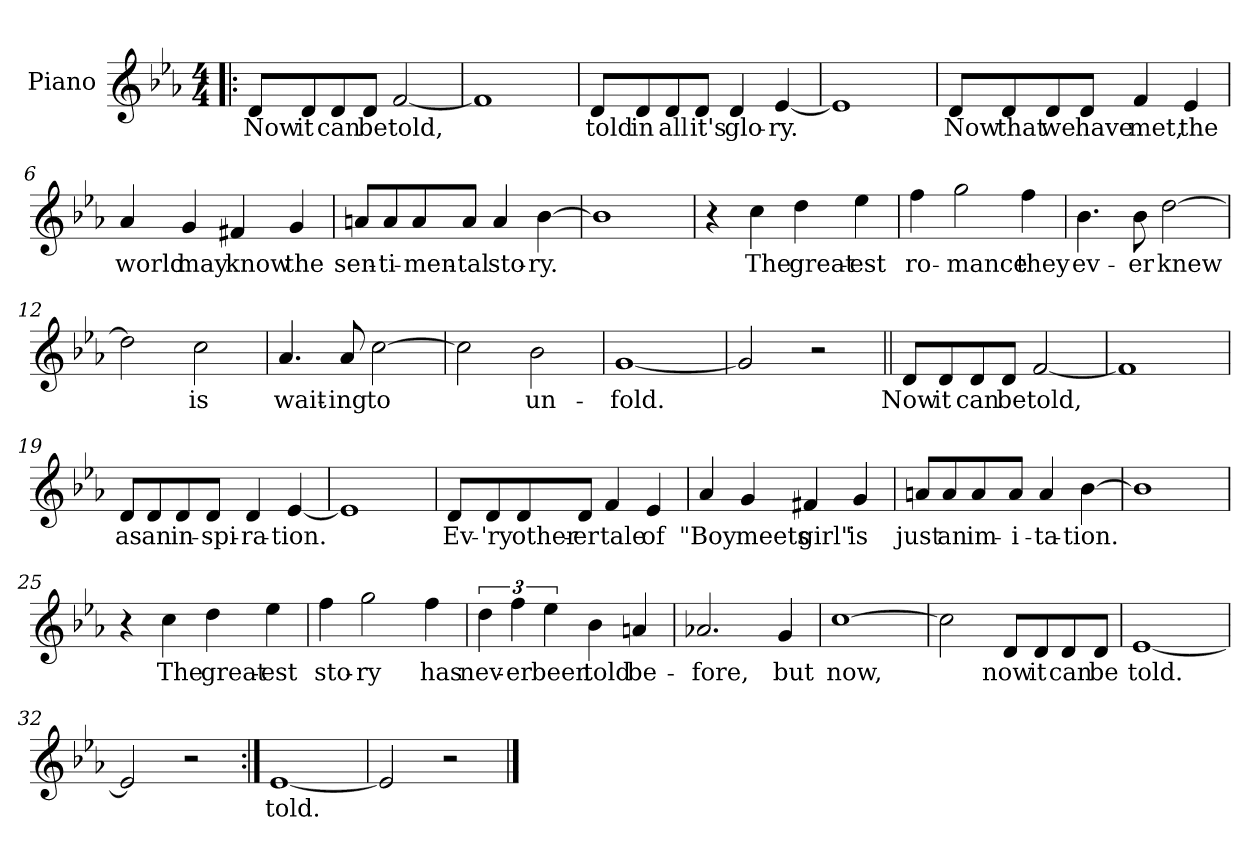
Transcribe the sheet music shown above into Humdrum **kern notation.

**kern	**text
*part1	*part1
*staff1	*staff1
*I"Piano	*
*I'Pno.	*
*clefG2	*
*k[b-e-a-]	*
*E-:	*
*M4/4	*
=1!|:	=1!|:
8d/L	Now
8d/	it
8d/	can
8d/J	be
[2f/	told,
=2	=2
1f]	.
=3	=3
8d/L	told
8d/	in
8d/	all
8d/J	it's
4d/	glo-
[4e-/	-ry.
=4	=4
1e-]	.
!!LO:LB:g=z
=5	=5
8d/L	Now
8d/	that
8d/	we
8d/J	have
4f/	met,
4e-/	the
=6	=6
4a-/	world
4g/	may
4f#X/	know
4g/	the
=7	=7
8an/L	sen-
8a/	-ti-
8a/	-men-
8a/J	-tal
4a/	sto-
[4b-\	-ry.
!!LO:LB:g=z
=8	=8
1b-]	.
=9	=9
4r	.
4cc\	The
4dd\	great-
4ee-\	-est
=10	=10
4ff\	ro-
2gg\	-mance
4ff\	they
=11	=11
4.b-\	ev-
8b-\	-er
[2dd\	knew
=12	=12
2dd\]	.
2cc\	is
!!LO:LB:g=z
=13	=13
4.a-/	wait-
8a-/	-ing
[2cc\	to
=14	=14
2cc\]	.
2b-\	un-
=15	=15
[1g	-fold.
=16	=16
2g/]	.
2r	.
=17||	=17||
8d/L	Now
8d/	it
8d/	can
8d/J	be
[2f/	told,
=18	=18
1f]	.
!!LO:LB:g=z
=19	=19
8d/L	as
8d/	an
8d/	in-
8d/J	-spi-
4d/	-ra-
[4e-/	-tion.
=20	=20
1e-]	.
=21	=21
8d/L	Ev-
8d/	-'ry
8d/	other-
8d/J	-er
4f/	tale
4e-/	of
=22	=22
4a-/	"Boy
4g/	meets
4f#X/	girl"
4g/	is
!!LO:LB:g=z
=23	=23
8an/L	just
8a/	an
8a/	im-
8a/J	-i-
4a/	-ta-
[4b-\	-tion.
=24	=24
1b-]	.
=25	=25
4r	.
4cc\	The
4dd\	great-
4ee-\	-est
=26	=26
4ff\	sto-
2gg\	-ry
4ff\	has
!!LO:LB:g=z
=27	=27
6dd\	nev-
6ff\	-er
6ee-\	been
4b-\	told
4an/	be-
=28	=28
2.a-X/	-fore,
4g/	but
=29	=29
[1cc	now,
=30	=30
2cc\]	.
8d/L	now
8d/	it
8d/	can
8d/J	be
!!LO:LB:g=z
=31	=31
[1e-	told.
=32	=32
2e-/]	.
2r	.
=33:|!	=33:|!
[1e-	told.
=34	=34
2e-/]	.
2r	.
==	==
*-	*-
